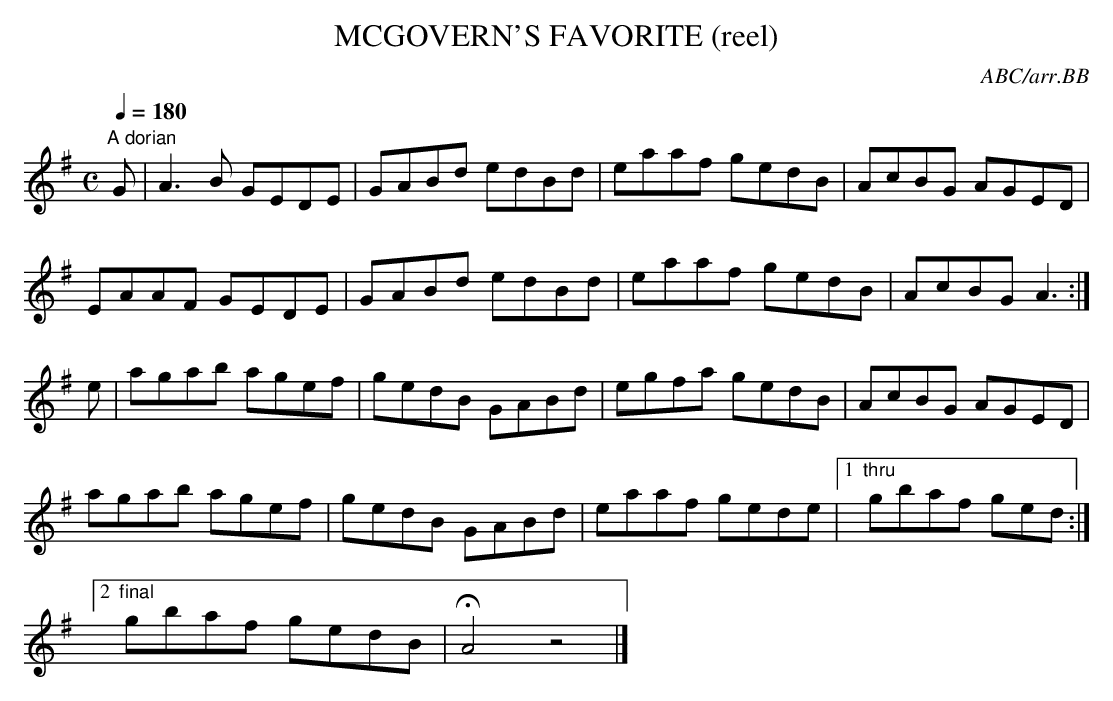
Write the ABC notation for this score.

X:1
T:MCGOVERN'S FAVORITE (reel)
C:ABC/arr.BB
Q:1/4=180
L:1/8
M:C
K:G
"A dorian"
G|A3B GEDE|GABd edBd|eaaf gedB|AcBG AGED|
EAAF GEDE|GABd edBd|eaaf gedB|AcBG A3 :|
e|agab agef|gedB GABd|egfa gedB|AcBG AGED|
agab agef|gedB GABd|eaaf gede|1 "thru"gbaf ged:|
[2 "final"gbaf gedB|HA4z4|]
